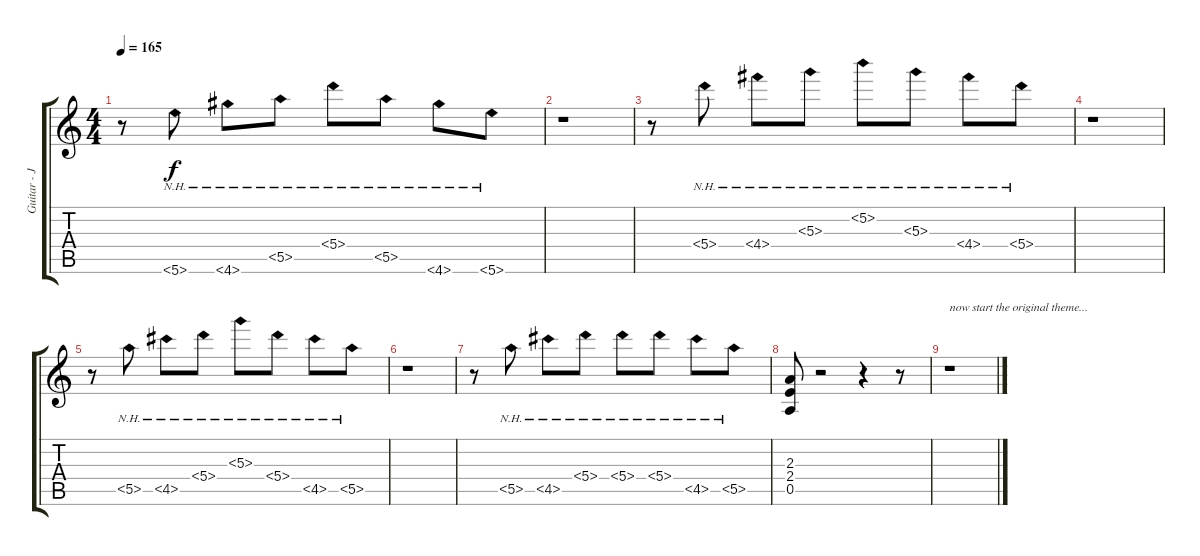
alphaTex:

\track ("Guitar - Joe" "Guitar - J") {instrument distortionguitar}
\staff {score tabs}
\tuning (E4 B3 G3 D3 A2 E2) {hide}
\ts (4 4)
\tempo 165
\clef g2
\ks c
r.8{dy f} 5.6{nh}.8 4.6{nh}.8 5.5{nh}.8 5.4{nh}.8 5.5{nh}.8 4.6{nh}.8 5.6{nh}.8 |
r.1 |
r.8 5.4{nh}.8 4.4{nh}.8 5.3{nh}.8 5.2{nh}.8 5.3{nh}.8 4.4{nh}.8 5.4{nh}.8 |
r.1 |
r.8 5.5{nh}.8 4.5{nh}.8 5.4{nh}.8 5.3{nh}.8 5.4{nh}.8 4.5{nh}.8 5.5{nh}.8 |
r.1 |
r.8 5.5{nh}.8 4.5{nh}.8 5.4{nh}.8 5.4{nh}.8 5.4{nh}.8 4.5{nh}.8 5.5{nh}.8 |
(2.3 2.4 0.5).8 r.2 r.4 r.8 |
r.1{txt "now start the original theme..."}
